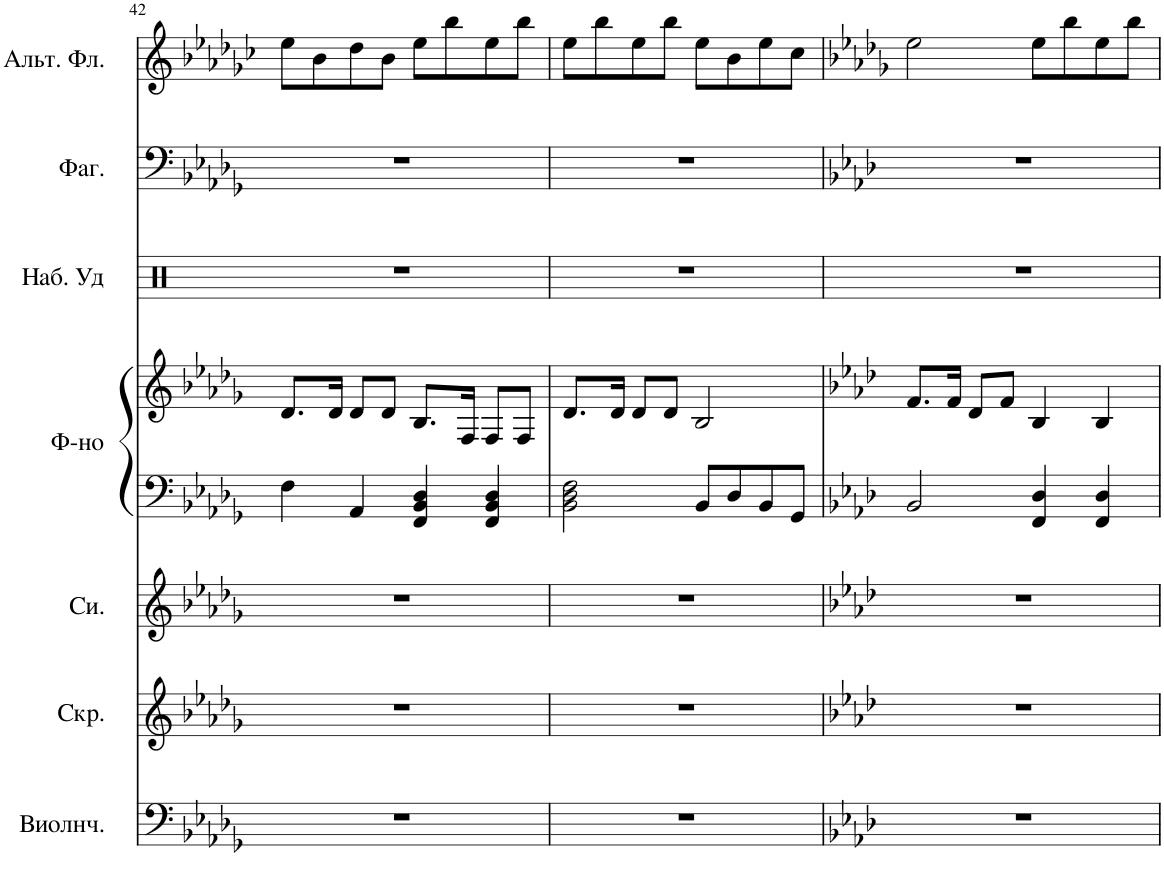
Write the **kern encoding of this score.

**kern	**kern	**kern	**kern	**kern	**kern	**kern	**kern
*part7	*part6	*part5	*part4	*part4	*part3	*part2	*part1
*staff8	*staff7	*staff6	*staff5	*staff4	*staff3	*staff2	*staff1
*I"Виолончель	*I"Скрипка	*I"Ситар	*I"Фортепиано	*	*I"Набор ударных	*I"Фагот	*I"Альтовая флейта
!!LO:PB:g=z
*clefF4	*clefG2	*clefG2	*clefF4	*clefG2	*clefX	*clefF4	*clefG2
*	*	*	*	*	*	*	*Trd3c5
*k[b-e-a-d-g-]	*k[b-e-a-d-g-]	*k[b-e-a-d-g-]	*k[b-e-a-d-g-]	*k[b-e-a-d-g-]	*k[]	*k[b-e-a-d-g-]	*k[b-e-a-d-g-c-]
*M4/4	*M4/4	*M4/4	*M4/4	*M4/4	*M4/4	*M4/4	*M4/4
=42	=42	=42	=42	=42	=42	=42	=42
1r	1r	1r	4F\	8.d-/L	1r	1r	8ee-\L
.	.	.	.	.	.	.	8b-\
.	.	.	.	16d-/Jk	.	.	.
.	.	.	4AA-/	8d-/L	.	.	8dd-\
.	.	.	.	8d-/J	.	.	8b-\J
.	.	.	4FF/ 4BB-/ 4D-/	8.B-/L	.	.	8ee-\L
.	.	.	.	.	.	.	8bb-\
.	.	.	.	16F/Jk	.	.	.
.	.	.	4FF/ 4BB-/ 4D-/	8F/L	.	.	8ee-\
.	.	.	.	8F/J	.	.	8bb-\J
=43	=43	=43	=43	=43	=43	=43	=43
1r	1r	1r	2BB-\ 2D-\ 2F\	8.d-/L	1r	1r	8ee-\L
.	.	.	.	.	.	.	8bb-\
.	.	.	.	16d-/Jk	.	.	.
.	.	.	.	8d-/L	.	.	8ee-\
.	.	.	.	8d-/J	.	.	8bb-\J
.	.	.	8BB-/L	2B-/	.	.	8ee-\L
.	.	.	8D-/	.	.	.	8b-\
.	.	.	8BB-/	.	.	.	8ee-\
.	.	.	8GG-/J	.	.	.	8cc-\J
=44	=44	=44	=44	=44	=44	=44	=44
*k[b-e-a-d-]	*k[b-e-a-d-]	*k[b-e-a-d-]	*k[b-e-a-d-]	*k[b-e-a-d-]	*	*k[b-e-a-d-]	*k[b-e-a-d-g-]
1r	1r	1r	2BB-/	8.f/L	1r	1r	2ee-\
.	.	.	.	16f/Jk	.	.	.
.	.	.	.	8d-/L	.	.	.
.	.	.	.	8f/J	.	.	.
.	.	.	4FF/ 4D-/	4B-/	.	.	8ee-\L
.	.	.	.	.	.	.	8bb-\
.	.	.	4FF/ 4D-/	4B-/	.	.	8ee-\
.	.	.	.	.	.	.	8bb-\J
=	=	=	=	=	=	=	=
*-	*-	*-	*-	*-	*-	*-	*-
